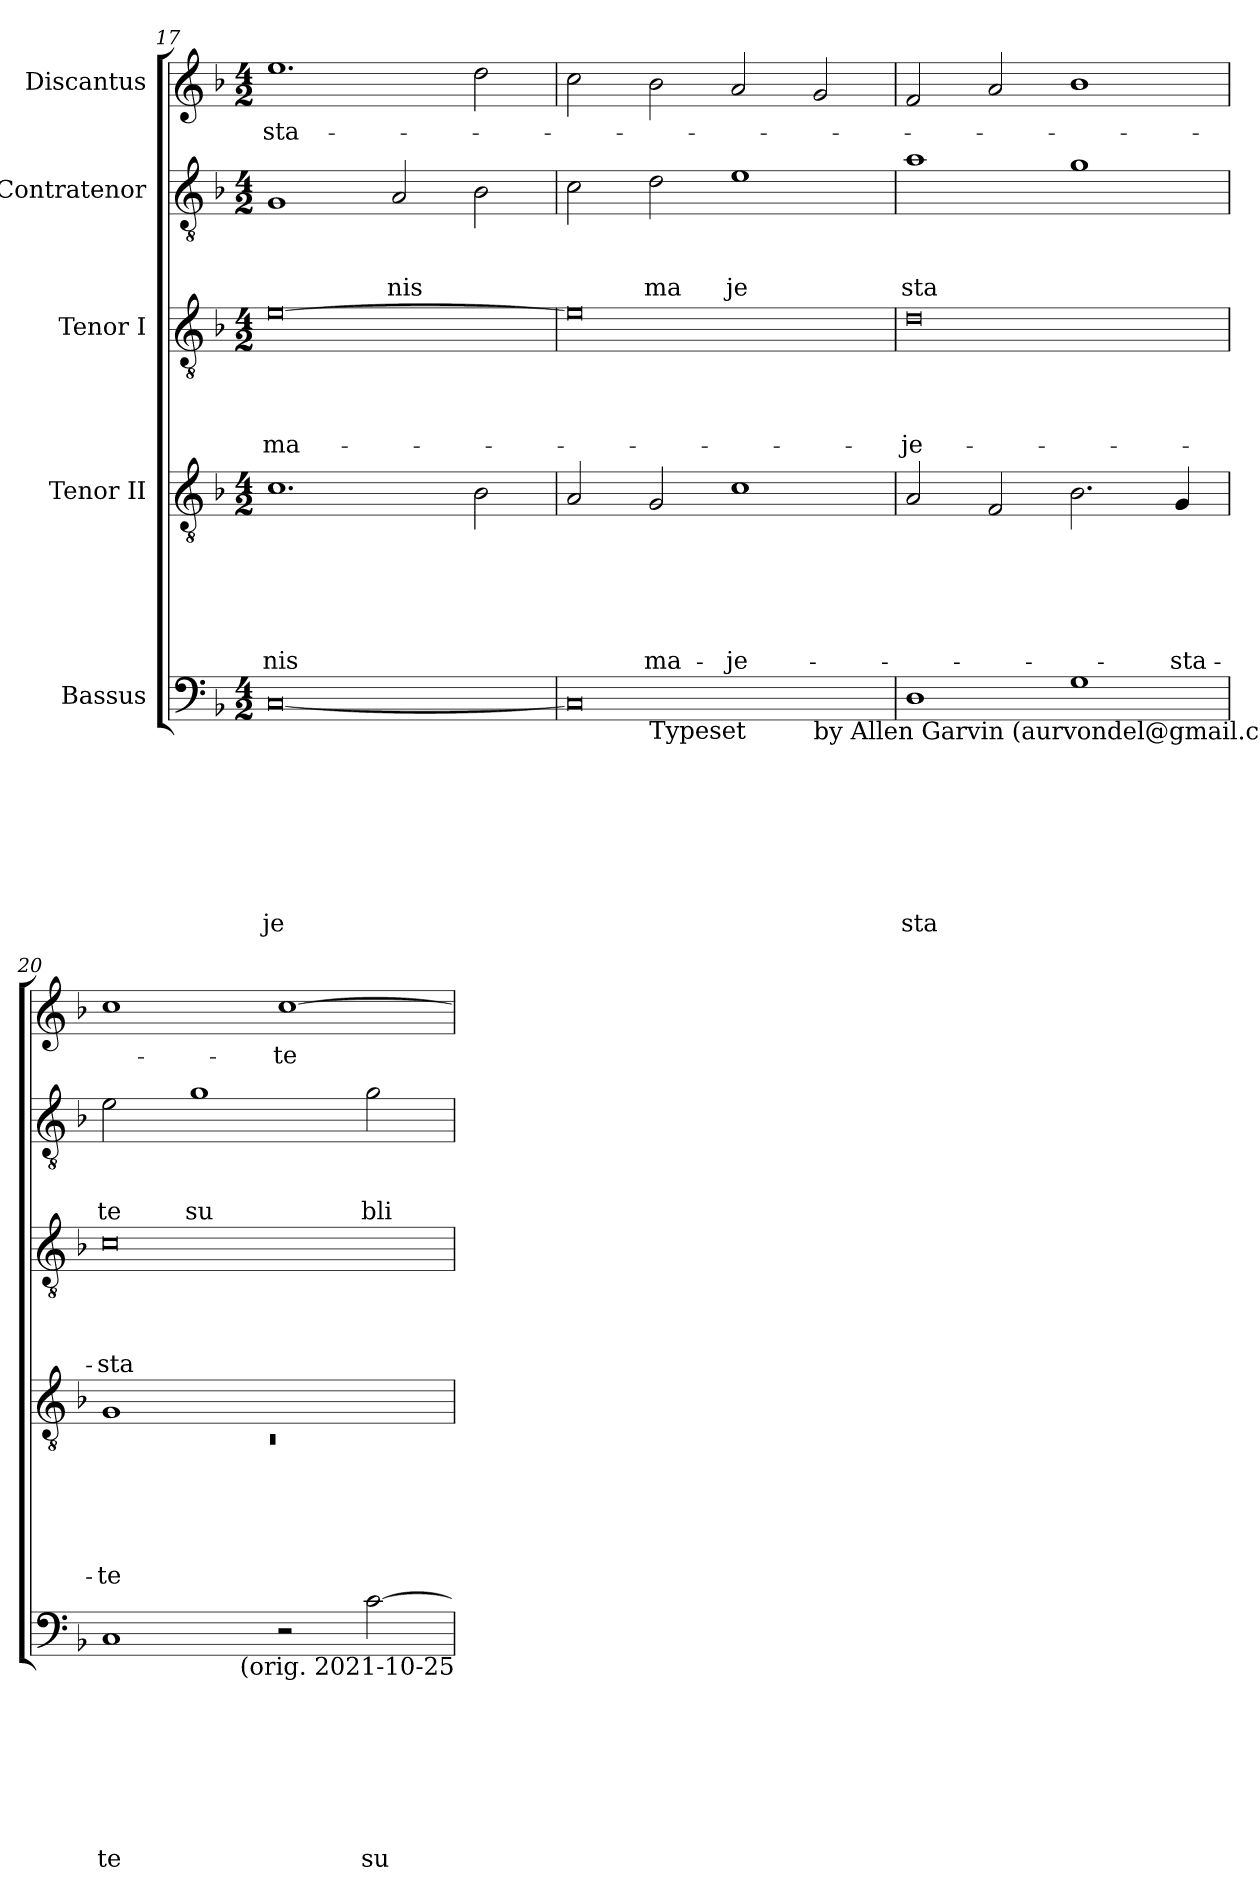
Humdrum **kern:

**kern	**text	**text	**text	**text	**text	**text	**text	**text	**kern	**text	**text	**text	**text	**text	**text	**kern	**text	**text	**text	**text	**kern	**text	**text	**text	**kern	**text
*part5	*part5	*part5	*part5	*part5	*part5	*part5	*part5	*part5	*part4	*part4	*part4	*part4	*part4	*part4	*part4	*part3	*part3	*part3	*part3	*part3	*part2	*part2	*part2	*part2	*part1	*part1
*staff5	*staff5	*staff5	*staff5	*staff5	*staff5	*staff5	*staff5	*staff5	*staff4	*staff4	*staff4	*staff4	*staff4	*staff4	*staff4	*staff3	*staff3	*staff3	*staff3	*staff3	*staff2	*staff2	*staff2	*staff2	*staff1	*staff1
*I"Bassus	*	*	*	*	*	*	*	*	*I"Tenor II	*	*	*	*	*	*	*I"Tenor I	*	*	*	*	*I"Contratenor	*	*	*	*I"Discantus	*
!!LO:LB:g=z
*clefF4	*	*	*	*	*	*	*	*	*clefGv2	*	*	*	*	*	*	*clefGv2	*	*	*	*	*clefGv2	*	*	*	*clefG2	*
*k[b-]	*	*	*	*	*	*	*	*	*k[b-]	*	*	*	*	*	*	*k[b-]	*	*	*	*	*k[b-]	*	*	*	*k[b-]	*
*F:	*	*	*	*	*	*	*	*	*F:	*	*	*	*	*	*	*F:	*	*	*	*	*F:	*	*	*	*F:	*
*M4/2	*	*	*	*	*	*	*	*	*M4/2	*	*	*	*	*	*	*M4/2	*	*	*	*	*M4/2	*	*	*	*M4/2	*
=17	=17	=17	=17	=17	=17	=17	=17	=17	=17	=17	=17	=17	=17	=17	=17	=17	=17	=17	=17	=17	=17	=17	=17	=17	=17	=17
!	!	!	!	!	!	!	!	!LO:LY:b	!	!	!	!	!	!	!LO:LY:b	!	!	!	!	!LO:LY:b	!	!	!	!	!	!LO:LY:b
[<0C	.	.	.	.	.	.	.	je	1.c	.	.	.	.	.	-nis	[>0e	.	.	.	ma-	1G	.	.	.	1.ee	-sta-
!	!	!	!	!	!	!	!	!	!	!	!	!	!	!	!	!	!	!	!	!	!	!	!	!LO:LY:b	!	!
.	.	.	.	.	.	.	.	.	.	.	.	.	.	.	.	.	.	.	.	.	2A/	.	.	-nis	.	.
.	.	.	.	.	.	.	.	.	2B-\	.	.	.	.	.	.	.	.	.	.	.	2B-\	.	.	.	2dd\	.
=18	=18	=18	=18	=18	=18	=18	=18	=18	=18	=18	=18	=18	=18	=18	=18	=18	=18	=18	=18	=18	=18	=18	=18	=18	=18	=18
*^	*	*	*	*	*	*	*	*	*	*	*	*	*	*	*	*	*	*	*	*	*	*	*	*	*	*
*	*^	*	*	*	*	*	*	*	*	*	*	*	*	*	*	*	*	*	*	*	*	*	*	*	*	*	*
0C]	2ryy	1.ryy	.	.	.	.	.	.	.	.	2A/	.	.	.	.	.	.	0e]	.	.	.	.	2c\	.	.	.	2cc\	.
!	!LO:TX:b:t=Typeset	!	!	!	!	!	!	!	!	!	!	!	!	!	!	!	!	!	!	!	!	!	!	!	!	!	!	!
!	!	!	!	!	!	!	!	!	!	!	!	!	!	!	!	!	!LO:LY:b	!	!	!	!	!	!	!	!	!LO:LY:b	!	!
.	1.ryy	.	.	.	.	.	.	.	.	.	2G/	.	.	.	.	.	ma-	.	.	.	.	.	2d\	.	.	ma	2b-\	.
!	!	!	!	!	!	!	!	!	!	!	!	!	!	!	!	!	!LO:LY:b	!	!	!	!	!	!	!	!	!LO:LY:b	!	!
.	.	.	.	.	.	.	.	.	.	.	1c	.	.	.	.	.	-je-	.	.	.	.	.	1e	.	.	je	2a/	.
!	!	!LO:TX:b:t=by Allen Garvin (aurvondel@gmail.com)	!	!	!	!	!	!	!	!	!	!	!	!	!	!	!	!	!	!	!	!	!	!	!	!	!	!
.	.	2ryy	.	.	.	.	.	.	.	.	.	.	.	.	.	.	.	.	.	.	.	.	.	.	.	.	2g/	.
=19	=19	=19	=19	=19	=19	=19	=19	=19	=19	=19	=19	=19	=19	=19	=19	=19	=19	=19	=19	=19	=19	=19	=19	=19	=19	=19	=19	=19
!	!	!	!	!	!	!	!	!	!	!LO:LY:b	!	!	!	!	!	!	!	!	!	!	!	!LO:LY:b	!	!	!	!LO:LY:b	!	!
*v	*v	*v	*	*	*	*	*	*	*	*	*	*	*	*	*	*	*	*	*	*	*	*	*	*	*	*	*	*
1D	.	.	.	.	.	.	.	sta	2A/	.	.	.	.	.	.	0d	.	.	.	-je-	1a	.	.	sta	2f/	.
.	.	.	.	.	.	.	.	.	2F/	.	.	.	.	.	.	.	.	.	.	.	.	.	.	.	2a/	.
1G	.	.	.	.	.	.	.	.	2.B-\	.	.	.	.	.	.	.	.	.	.	.	1g	.	.	.	1b-	.
!	!	!	!	!	!	!	!	!	!	!	!	!	!	!	!LO:LY:b	!	!	!	!	!	!	!	!	!	!	!
.	.	.	.	.	.	.	.	.	4G/	.	.	.	.	.	-sta-	.	.	.	.	.	.	.	.	.	.	.
=20	=20	=20	=20	=20	=20	=20	=20	=20	=20	=20	=20	=20	=20	=20	=20	=20	=20	=20	=20	=20	=20	=20	=20	=20	=20	=20
*	*	*	*	*	*	*	*	*	*^	*	*	*	*	*	*	*	*	*	*	*	*	*	*	*	*	*
!	!	!	!	!	!	!	!	!LO:LY:b	!	!LO:N:vis=1	!	!	!	!	!	!LO:LY:b	!	!	!	!	!LO:LY:b	!	!	!	!LO:LY:b	!	!
1C	.	.	.	.	.	.	.	te	1G	0rC	.	.	.	.	.	-te	0c	.	.	.	-sta-	2e\	.	.	te	1cc	.
!	!	!	!	!	!	!	!	!	!	!	!	!	!	!	!	!	!	!	!	!	!	!	!	!	!LO:LY:b	!	!
.	.	.	.	.	.	.	.	.	.	.	.	.	.	.	.	.	.	.	.	.	.	1g	.	.	su	.	.
!	!	!	!	!	!	!	!	!	!	!	!	!	!	!	!	!	!	!	!	!	!	!	!	!	!	!	!LO:LY:b
2r	.	.	.	.	.	.	.	.	1ryy	.	.	.	.	.	.	.	.	.	.	.	.	.	.	.	.	[>1cc	-te
!	!	!	!	!	!	!	!	!LO:LY:b	!	!	!	!	!	!	!	!	!	!	!	!	!	!	!	!	!LO:LY:b	!	!
[>2c\	.	.	.	.	.	.	.	su	.	.	.	.	.	.	.	.	.	.	.	.	.	2g\	.	.	bli	.	.
*	*	*	*	*	*	*	*	*	*v	*v	*	*	*	*	*	*	*	*	*	*	*	*	*	*	*	*	*
!LO:TX:b:t=(orig. 2021-10-25	!	!	!	!	!	!	!	!	!	!	!	!	!	!	!	!	!	!	!	!	!	!	!	!	!	!
=	=	=	=	=	=	=	=	=	=	=	=	=	=	=	=	=	=	=	=	=	=	=	=	=	=	=
*-	*-	*-	*-	*-	*-	*-	*-	*-	*-	*-	*-	*-	*-	*-	*-	*-	*-	*-	*-	*-	*-	*-	*-	*-	*-	*-
